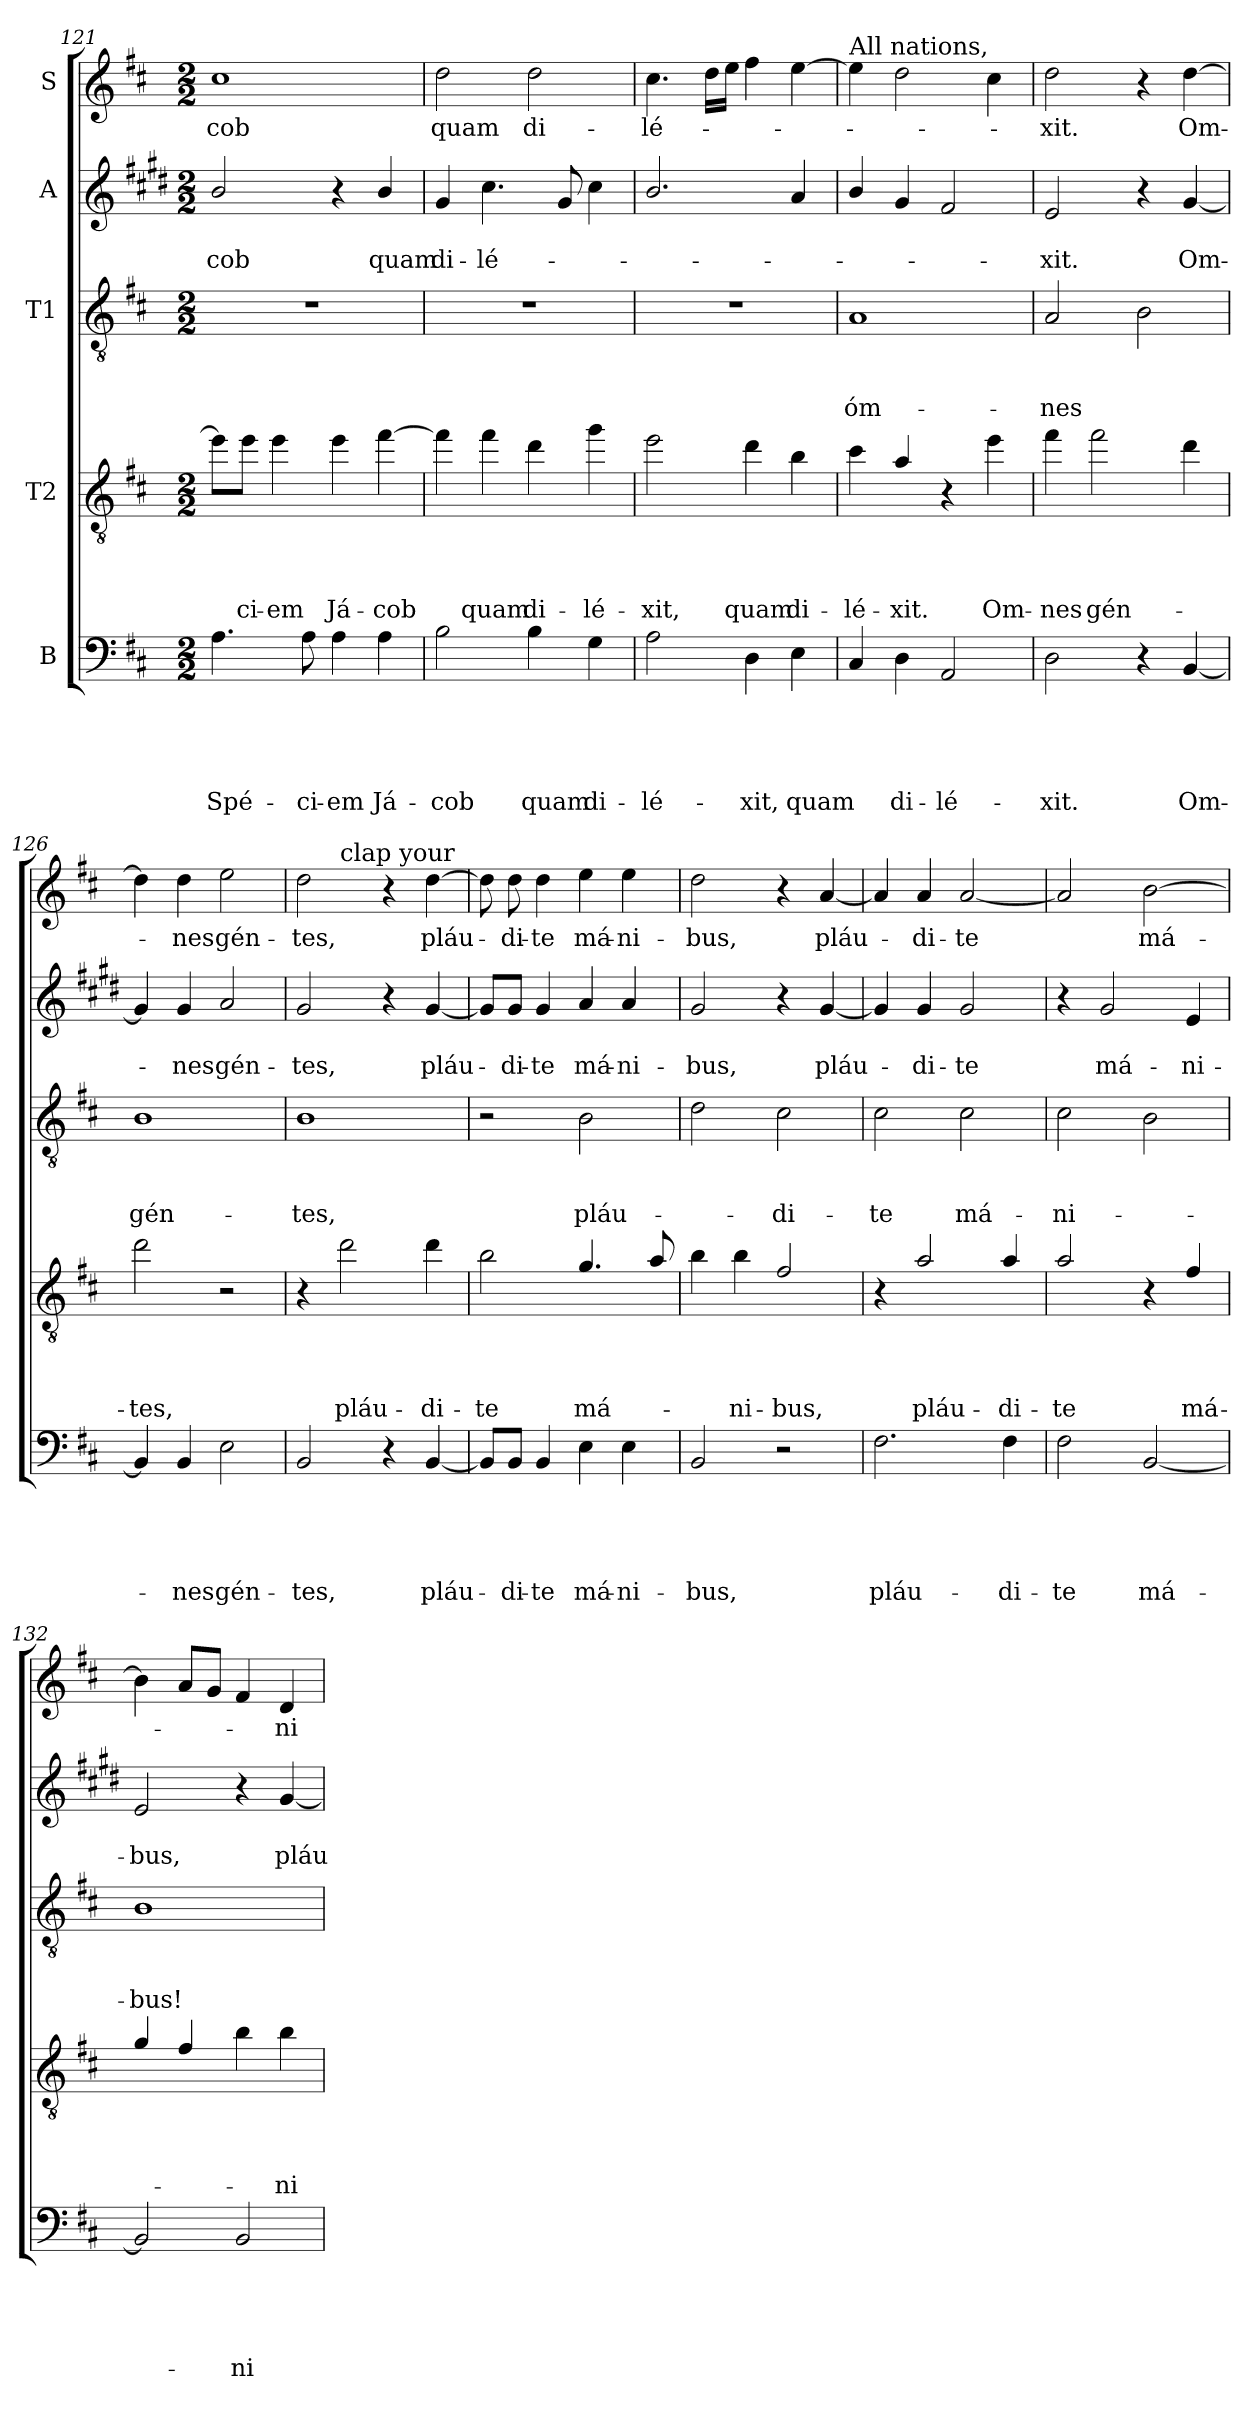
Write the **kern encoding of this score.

**kern	**text	**text	**text	**text	**text	**kern	**text	**text	**text	**text	**kern	**text	**text	**text	**kern	**text	**text	**kern	**text
*part5	*part5	*part5	*part5	*part5	*part5	*part4	*part4	*part4	*part4	*part4	*part3	*part3	*part3	*part3	*part2	*part2	*part2	*part1	*part1
*staff5	*staff5	*staff5	*staff5	*staff5	*staff5	*staff4	*staff4	*staff4	*staff4	*staff4	*staff3	*staff3	*staff3	*staff3	*staff2	*staff2	*staff2	*staff1	*staff1
*I"B	*	*	*	*	*	*I"T2	*	*	*	*	*I"T1	*	*	*	*I"A	*	*	*I"S	*
*clefF4	*	*	*	*	*	*clefGv2	*	*	*	*	*clefGv2	*	*	*	*clefG2	*	*	*clefG2	*
*	*	*	*	*	*	*ITrd8c14	*	*	*	*	*	*	*	*	*ITrd1c2	*	*	*	*
*k[f#c#]	*	*	*	*	*	*k[f#c#]	*	*	*	*	*k[f#c#]	*	*	*	*k[f#c#]	*	*	*k[f#c#]	*
*D:	*	*	*	*	*	*D:	*	*	*	*	*D:	*	*	*	*D:	*	*	*D:	*
*M2/2	*	*	*	*	*	*M2/2	*	*	*	*	*M2/2	*	*	*	*M2/2	*	*	*M2/2	*
=121	=121	=121	=121	=121	=121	=121	=121	=121	=121	=121	=121	=121	=121	=121	=121	=121	=121	=121	=121
!	!	!	!	!	!LO:LY:b	!	!	!	!	!	!	!	!	!	!	!	!LO:LY:b	!	!LO:LY:b
4.A\	.	.	.	.	Spé-	8e\L]	.	.	.	.	1r	.	.	.	2a/	.	-cob	1cc#	-cob
!	!	!	!	!	!	!	!	!	!	!LO:LY:b	!	!	!	!	!	!	!	!	!
.	.	.	.	.	.	8e\J	.	.	.	-ci-	.	.	.	.	.	.	.	.	.
!	!	!	!	!	!	!	!	!	!	!LO:LY:b	!	!	!	!	!	!	!	!	!
.	.	.	.	.	.	4e\	.	.	.	-em	.	.	.	.	.	.	.	.	.
!	!	!	!	!	!LO:LY:b	!	!	!	!	!	!	!	!	!	!	!	!	!	!
8A\	.	.	.	.	-ci-	.	.	.	.	.	.	.	.	.	.	.	.	.	.
!	!	!	!	!	!LO:LY:b	!	!	!	!	!LO:LY:b	!	!	!	!	!	!	!	!	!
4A\	.	.	.	.	-em	4e\	.	.	.	Já-	.	.	.	.	4r	.	.	.	.
!	!	!	!	!	!LO:LY:b	!	!	!	!	!LO:LY:b	!	!	!	!	!	!	!LO:LY:b	!	!
4A\	.	.	.	.	Já-	[4f#\	.	.	.	-cob	.	.	.	.	4a/	.	quam	.	.
=122	=122	=122	=122	=122	=122	=122	=122	=122	=122	=122	=122	=122	=122	=122	=122	=122	=122	=122	=122
!	!	!	!	!	!LO:LY:b	!	!	!	!	!	!	!	!	!	!	!	!LO:LY:b	!	!LO:LY:b
2B\	.	.	.	.	-cob	4f#\]	.	.	.	.	1r	.	.	.	4f#/	.	di-	2dd\	quam
!	!	!	!	!	!	!	!	!	!	!LO:LY:b	!	!	!	!	!	!	!LO:LY:b	!	!
.	.	.	.	.	.	4f#\	.	.	.	quam	.	.	.	.	4.b\	.	-lé-	.	.
!	!	!	!	!	!LO:LY:b	!	!	!	!	!LO:LY:b	!	!	!	!	!	!	!	!	!LO:LY:b
4B\	.	.	.	.	quam	4d\	.	.	.	di-	.	.	.	.	.	.	.	2dd\	di-
.	.	.	.	.	.	.	.	.	.	.	.	.	.	.	8f#/	.	.	.	.
!	!	!	!	!	!LO:LY:b	!	!	!	!	!LO:LY:b	!	!	!	!	!	!	!	!	!
4G\	.	.	.	.	di-	4g\	.	.	.	-lé-	.	.	.	.	4b\	.	.	.	.
=123	=123	=123	=123	=123	=123	=123	=123	=123	=123	=123	=123	=123	=123	=123	=123	=123	=123	=123	=123
!	!	!	!	!	!LO:LY:b	!	!	!	!	!LO:LY:b	!	!	!	!	!	!	!	!	!LO:LY:b
2A\	.	.	.	.	-lé-	2e\	.	.	.	-xit,	1r	.	.	.	2.a/	.	.	4.cc#\	-lé-
.	.	.	.	.	.	.	.	.	.	.	.	.	.	.	.	.	.	16dd\LL	.
.	.	.	.	.	.	.	.	.	.	.	.	.	.	.	.	.	.	16ee\JJ	.
!	!	!	!	!	!LO:LY:b	!	!	!	!	!LO:LY:b	!	!	!	!	!	!	!	!	!
4D\	.	.	.	.	-xit,	4d\	.	.	.	quam	.	.	.	.	.	.	.	4ff#\	.
!	!	!	!	!	!LO:LY:b	!	!	!	!	!LO:LY:b	!	!	!	!	!	!	!	!	!
4E\	.	.	.	.	quam	4B\	.	.	.	di-	.	.	.	.	4g/	.	.	[4ee\	.
=124	=124	=124	=124	=124	=124	=124	=124	=124	=124	=124	=124	=124	=124	=124	=124	=124	=124	=124	=124
!	!	!	!	!	!	!	!	!	!	!	!	!	!	!	!	!	!	!LO:TX:a:t=All nations,	!
!	!	!	!	!	!	!	!	!	!	!LO:LY:b	!	!	!	!LO:LY:b	!	!	!	!	!
4C#/	.	.	.	.	.	4c#\	.	.	.	-lé-	1A	.	.	óm-	4a/	.	.	4ee\]	.
!	!	!	!	!	!LO:LY:b	!	!	!	!	!LO:LY:b	!	!	!	!	!	!	!	!	!
4D\	.	.	.	.	di-	4A/	.	.	.	-xit.	.	.	.	.	4f#/	.	.	2dd\	.
!	!	!	!	!	!LO:LY:b	!	!	!	!	!	!	!	!	!	!	!	!	!	!
2AA/	.	.	.	.	-lé-	4r	.	.	.	.	.	.	.	.	2e/	.	.	.	.
!	!	!	!	!	!	!	!	!	!	!LO:LY:b	!	!	!	!	!	!	!	!	!
.	.	.	.	.	.	4e\	.	.	.	Om-	.	.	.	.	.	.	.	4cc#\	.
!!LO:PB:g=z
=125	=125	=125	=125	=125	=125	=125	=125	=125	=125	=125	=125	=125	=125	=125	=125	=125	=125	=125	=125
!	!	!	!	!	!LO:LY:b	!	!	!	!	!LO:LY:b	!	!	!	!LO:LY:b	!	!	!LO:LY:b	!	!LO:LY:b
2D\	.	.	.	.	-xit.	4f#\	.	.	.	-nes	2A/	.	.	-nes	2d/	.	-xit.	2dd\	-xit.
!	!	!	!	!	!	!	!	!	!	!LO:LY:b	!	!	!	!	!	!	!	!	!
.	.	.	.	.	.	2f#\	.	.	.	gén-	.	.	.	.	.	.	.	.	.
4r	.	.	.	.	.	.	.	.	.	.	2B\	.	.	.	4r	.	.	4r	.
!	!	!	!	!	!LO:LY:b	!	!	!	!	!	!	!	!	!	!	!	!LO:LY:b	!	!LO:LY:b
[4BB/	.	.	.	.	Om-	4d\	.	.	.	.	.	.	.	.	[4f#/	.	Om-	[4dd\	Om-
=126	=126	=126	=126	=126	=126	=126	=126	=126	=126	=126	=126	=126	=126	=126	=126	=126	=126	=126	=126
!	!	!	!	!	!	!	!	!	!	!LO:LY:b	!	!	!	!LO:LY:b	!	!	!	!	!
4BB/]	.	.	.	.	.	2d\	.	.	.	-tes,	1B	.	.	gén-	4f#/]	.	.	4dd\]	.
!	!	!	!	!	!LO:LY:b	!	!	!	!	!	!	!	!	!	!	!	!LO:LY:b	!	!LO:LY:b
4BB/	.	.	.	.	-nes	.	.	.	.	.	.	.	.	.	4f#/	.	-nes	4dd\	-nes
!	!	!	!	!	!LO:LY:b	!	!	!	!	!	!	!	!	!	!	!	!LO:LY:b	!	!LO:LY:b
2E\	.	.	.	.	gén-	2r	.	.	.	.	.	.	.	.	2g/	.	gén-	2ee\	gén-
=127	=127	=127	=127	=127	=127	=127	=127	=127	=127	=127	=127	=127	=127	=127	=127	=127	=127	=127	=127
!	!	!	!	!	!LO:LY:b	!	!	!	!	!	!	!	!	!LO:LY:b	!	!	!LO:LY:b	!	!LO:LY:b
*	*	*	*	*	*	*	*	*	*	*	*	*	*	*	*	*	*	*^	*
2BB/	.	.	.	.	-tes,	4r	.	.	.	.	1B	.	.	-tes,	2f#/	.	-tes,	2dd\	4ryy	-tes,
!	!	!	!	!	!	!	!	!	!	!	!	!	!	!	!	!	!	!	!LO:TX:a:t=clap your	!
!	!	!	!	!	!	!	!	!	!	!LO:LY:b	!	!	!	!	!	!	!	!	!	!
.	.	.	.	.	.	2d\	.	.	.	pláu-	.	.	.	.	.	.	.	.	2.ryy	.
4r	.	.	.	.	.	.	.	.	.	.	.	.	.	.	4r	.	.	4r	.	.
!	!	!	!	!	!LO:LY:b	!	!	!	!	!LO:LY:b	!	!	!	!	!	!	!LO:LY:b	!	!	!LO:LY:b
[4BB/	.	.	.	.	pláu-	4d\	.	.	.	-di-	.	.	.	.	[4f#/	.	pláu-	[4dd\	.	pláu-
=128	=128	=128	=128	=128	=128	=128	=128	=128	=128	=128	=128	=128	=128	=128	=128	=128	=128	=128	=128	=128
!	!	!	!	!	!	!	!	!	!	!	!	!	!	!	!	!	!	!LO:TX:a:t=hands!	!	!
!	!	!	!	!	!	!	!	!	!	!LO:LY:b	!	!	!	!	!	!	!	!	!	!
*	*	*	*	*	*	*	*	*	*	*	*	*	*	*	*	*	*	*v	*v	*
8BB/L]	.	.	.	.	.	2B\	.	.	.	-te	2r	.	.	.	8f#/L]	.	.	8dd\]	.
!	!	!	!	!	!LO:LY:b	!	!	!	!	!	!	!	!	!	!	!	!LO:LY:b	!	!LO:LY:b
8BB/J	.	.	.	.	-di-	.	.	.	.	.	.	.	.	.	8f#/J	.	-di-	8dd\	-di-
!	!	!	!	!	!LO:LY:b	!	!	!	!	!	!	!	!	!	!	!	!LO:LY:b	!	!LO:LY:b
4BB/	.	.	.	.	-te	.	.	.	.	.	.	.	.	.	4f#/	.	-te	4dd\	-te
!	!	!	!	!	!LO:LY:b	!	!	!	!	!LO:LY:b	!	!	!	!LO:LY:b	!	!	!LO:LY:b	!	!LO:LY:b
4E\	.	.	.	.	má-	4.G/	.	.	.	má-	2B\	.	.	pláu-	4g/	.	má-	4ee\	má-
!	!	!	!	!	!LO:LY:b	!	!	!	!	!	!	!	!	!	!	!	!LO:LY:b	!	!LO:LY:b
4E\	.	.	.	.	-ni-	.	.	.	.	.	.	.	.	.	4g/	.	-ni-	4ee\	-ni-
.	.	.	.	.	.	8A/	.	.	.	.	.	.	.	.	.	.	.	.	.
=129	=129	=129	=129	=129	=129	=129	=129	=129	=129	=129	=129	=129	=129	=129	=129	=129	=129	=129	=129
!	!	!	!	!	!LO:LY:b	!	!	!	!	!	!	!	!	!	!	!	!LO:LY:b	!	!LO:LY:b
2BB/	.	.	.	.	-bus,	4B\	.	.	.	.	2d\	.	.	.	2f#/	.	-bus,	2dd\	-bus,
!	!	!	!	!	!	!	!	!	!	!LO:LY:b	!	!	!	!	!	!	!	!	!
.	.	.	.	.	.	4B\	.	.	.	-ni-	.	.	.	.	.	.	.	.	.
!	!	!	!	!	!	!	!	!	!	!LO:LY:b	!	!	!	!LO:LY:b	!	!	!	!	!
2r	.	.	.	.	.	2F#/	.	.	.	-bus,	2c#\	.	.	-di-	4r	.	.	4r	.
!	!	!	!	!	!	!	!	!	!	!	!	!	!	!	!	!	!LO:LY:b	!	!LO:LY:b
.	.	.	.	.	.	.	.	.	.	.	.	.	.	.	[4f#/	.	pláu-	[4a/	pláu-
=130	=130	=130	=130	=130	=130	=130	=130	=130	=130	=130	=130	=130	=130	=130	=130	=130	=130	=130	=130
!	!	!	!	!	!LO:LY:b	!	!	!	!	!	!	!	!	!LO:LY:b	!	!	!	!	!
2.F#\	.	.	.	.	pláu-	4r	.	.	.	.	2c#\	.	.	-te	4f#/]	.	.	4a/]	.
!	!	!	!	!	!	!	!	!	!	!LO:LY:b	!	!	!	!	!	!	!LO:LY:b	!	!LO:LY:b
.	.	.	.	.	.	2A/	.	.	.	pláu-	.	.	.	.	4f#/	.	-di-	4a/	-di-
!	!	!	!	!	!	!	!	!	!	!	!	!	!	!LO:LY:b	!	!	!LO:LY:b	!	!LO:LY:b
.	.	.	.	.	.	.	.	.	.	.	2c#\	.	.	má-	2f#/	.	-te	[2a/	-te
!	!	!	!	!	!LO:LY:b	!	!	!	!	!LO:LY:b	!	!	!	!	!	!	!	!	!
4F#\	.	.	.	.	-di-	4A/	.	.	.	-di-	.	.	.	.	.	.	.	.	.
!!LO:LB:g=z
=131	=131	=131	=131	=131	=131	=131	=131	=131	=131	=131	=131	=131	=131	=131	=131	=131	=131	=131	=131
!	!	!	!	!	!LO:LY:b	!	!	!	!	!LO:LY:b	!	!	!	!LO:LY:b	!	!	!	!	!
2F#\	.	.	.	.	-te	2A/	.	.	.	-te	2c#\	.	.	-ni-	4r	.	.	2a/]	.
!	!	!	!	!	!	!	!	!	!	!	!	!	!	!	!	!	!LO:LY:b	!	!
.	.	.	.	.	.	.	.	.	.	.	.	.	.	.	2f#/	.	má-	.	.
!	!	!	!	!	!LO:LY:b	!	!	!	!	!	!	!	!	!	!	!	!	!	!LO:LY:b
[2BB/	.	.	.	.	má-	4r	.	.	.	.	2B\	.	.	.	.	.	.	[2b\	má-
!	!	!	!	!	!	!	!	!	!	!LO:LY:b	!	!	!	!	!	!	!LO:LY:b	!	!
.	.	.	.	.	.	4F#/	.	.	.	má-	.	.	.	.	4d/	.	-ni-	.	.
=132	=132	=132	=132	=132	=132	=132	=132	=132	=132	=132	=132	=132	=132	=132	=132	=132	=132	=132	=132
!	!	!	!	!	!	!	!	!	!	!	!	!	!	!LO:LY:b	!	!	!LO:LY:b	!	!
2BB/]	.	.	.	.	.	4G/	.	.	.	.	1B	.	.	-bus!	2d/	.	-bus,	4b\]	.
.	.	.	.	.	.	4F#/	.	.	.	.	.	.	.	.	.	.	.	8a/L	.
.	.	.	.	.	.	.	.	.	.	.	.	.	.	.	.	.	.	8g/J	.
!	!	!	!	!	!LO:LY:b	!	!	!	!	!	!	!	!	!	!	!	!	!	!
2BB/	.	.	.	.	-ni-	4B\	.	.	.	.	.	.	.	.	4r	.	.	4f#/	.
!	!	!	!	!	!	!	!	!	!	!LO:LY:b	!	!	!	!	!	!	!LO:LY:b	!	!LO:LY:b
.	.	.	.	.	.	4B\	.	.	.	-ni-	.	.	.	.	[4f#/	.	pláu-	4d/	-ni-
=	=	=	=	=	=	=	=	=	=	=	=	=	=	=	=	=	=	=	=
*-	*-	*-	*-	*-	*-	*-	*-	*-	*-	*-	*-	*-	*-	*-	*-	*-	*-	*-	*-
